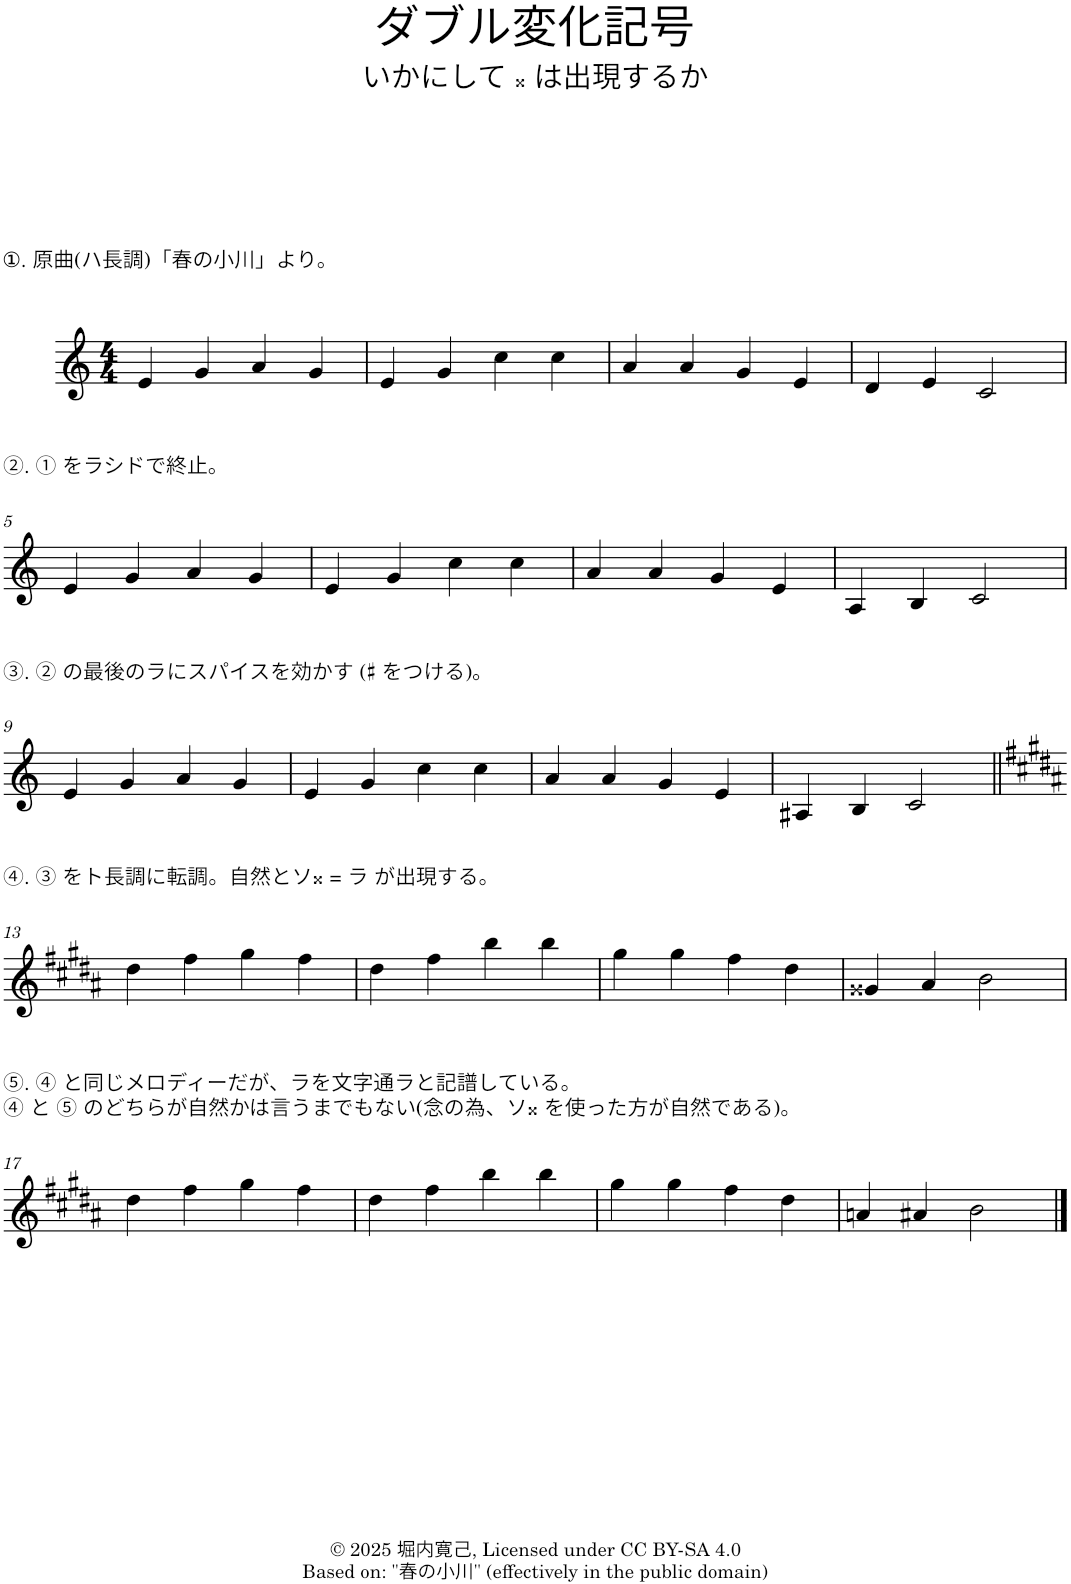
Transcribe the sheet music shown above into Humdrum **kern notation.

**kern
*part1
*staff1
*I"Piano
*I'Pno.
*clefG2
*k[]
*M4/4
=1
!LO:TX:a:t=①. 原曲(ハ長調)「春の小川」より。
4e/
4g/
4a/
4g/
=2
4e/
4g/
4cc\
4cc\
=3
4a/
4a/
4g/
4e/
=4
4d/
4e/
2c/
!!LO:LB:g=z
=5
!LO:TX:a:t=②. ① をラシドで終止。
4e/
4g/
4a/
4g/
=6
4e/
4g/
4cc\
4cc\
=7
4a/
4a/
4g/
4e/
=8
4A/
4B/
2c/
!!LO:LB:g=z
=9
!LO:TX:a:t=③. ② の最後のラにスパイスを効かす (♯ をつける)。
4e/
4g/
4a/
4g/
=10
4e/
4g/
4cc\
4cc\
=11
4a/
4a/
4g/
4e/
=12
4A#X/
4B/
2c/
!!LO:LB:g=z
=13||
*k[f#c#g#d#a#]
!LO:TX:a:t=④. ③ をト長調に転調。自然とソ𝄪 = ラ が出現する。
4dd#\
4ff#\
4gg#\
4ff#\
=14
4dd#\
4ff#\
4bb\
4bb\
=15
4gg#\
4gg#\
4ff#\
4dd#\
=16
4g##X/
4a#/
2b\
!!LO:LB:g=z
=17
*k[f#c#g#d#a#]
!LO:TX:a:t=⑤. ④ と同じメロディーだが、ラを文字通ラと記譜している。
!LO:TX:a:t=④ と ⑤ のどちらが自然かは言うまでもない(念の為、ソ𝄪 を使った方が自然である)。
4dd#\
4ff#\
4gg#\
4ff#\
=18
4dd#\
4ff#\
4bb\
4bb\
=19
4gg#\
4gg#\
4ff#\
4dd#\
=20
4an/
4a#X/
2b\
==
*-
